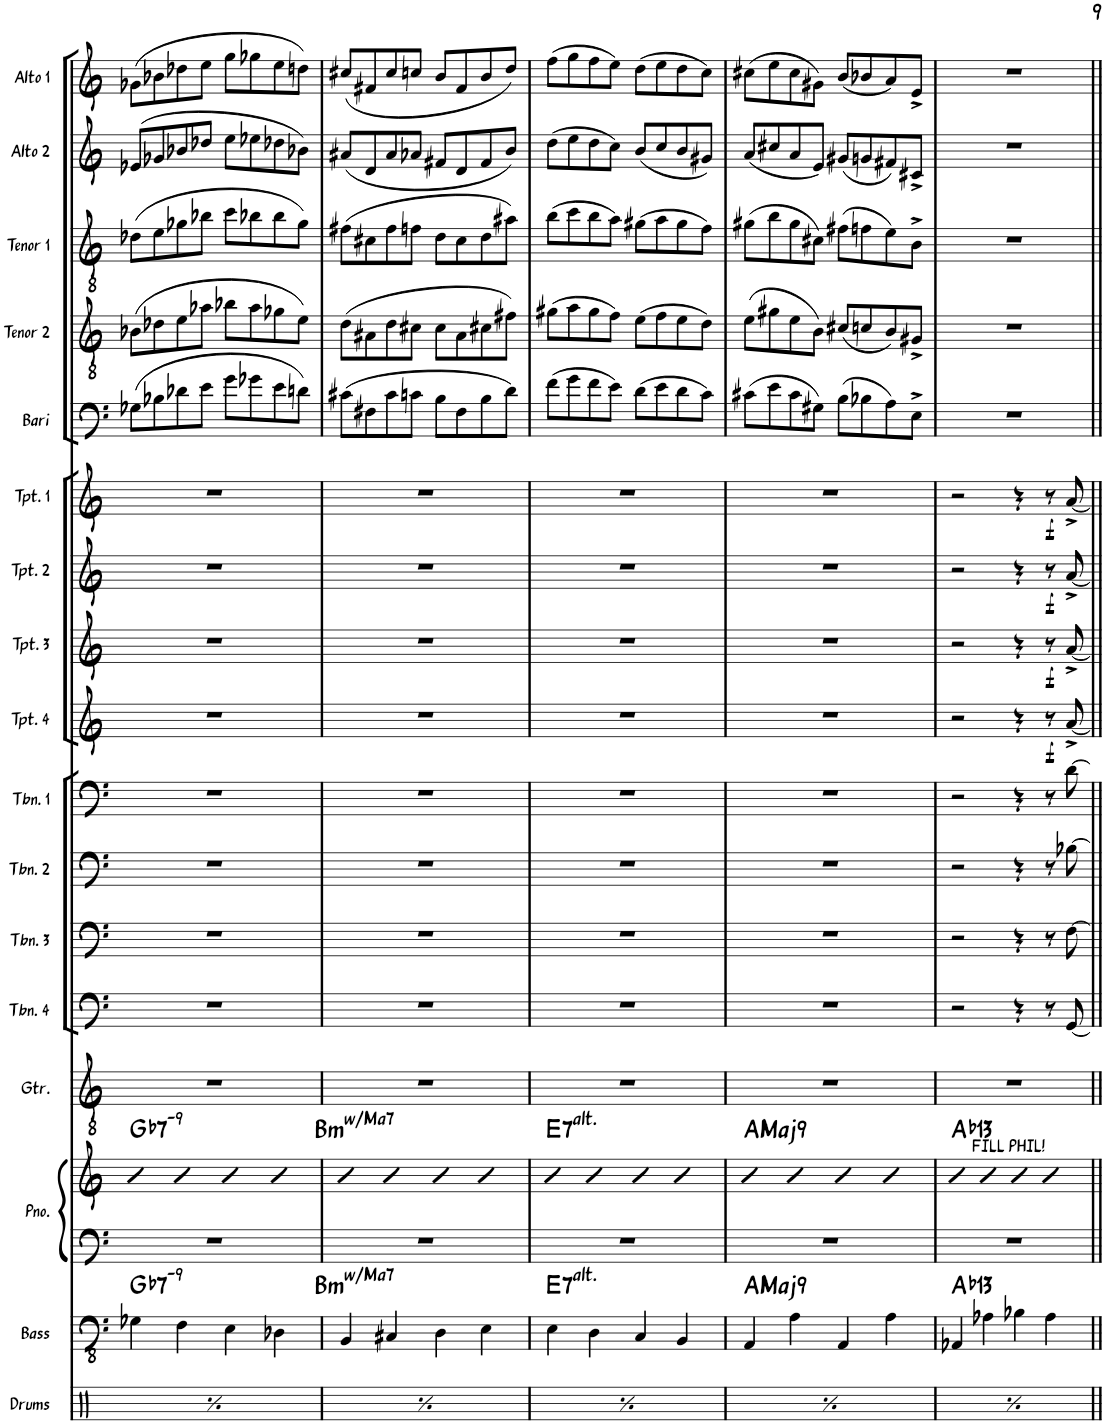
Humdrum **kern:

**kern	**kern	**harte	**kern	**kern	**harte	**kern	**kern	**kern	**kern	**kern	**kern	**dynam	**kern	**dynam	**kern	**dynam	**kern	**dynam	**kern	**kern	**kern	**kern	**kern
*part17	*part16	*part16	*part15	*part15	*part15	*part14	*part13	*part12	*part11	*part10	*part9	*part9	*part8	*part8	*part7	*part7	*part6	*part6	*part5	*part4	*part3	*part2	*part1
*staff18	*staff17	*	*staff16	*staff15	*	*staff14	*staff13	*staff12	*staff11	*staff10	*staff9	*staff9	*staff8	*staff8	*staff7	*staff7	*staff6	*staff6	*staff5	*staff4	*staff3	*staff2	*staff1
*I"Drums	*I"Bass	*	*I"Piano	*	*	*I"Guitar	*I"Trombone 4	*I"Trombone 3	*I"Trombone 2	*I"Trombone 1	*I"Trumpet 4	*	*I"Trumpet 3	*	*I"Trumpet 2	*	*I"Trumpet 1	*	*I"Bari Sax	*I"Tenor Sax 2	*I"Tenor Sax 1	*I"Alto Sax 2	*I"Alto Sax 1
*I'Drums	*I'Bass	*	*I'Pno.	*	*	*I'Gtr.	*I'Tbn. 4	*I'Tbn. 3	*I'Tbn. 2	*I'Tbn. 1	*I'Tpt. 4	*	*I'Tpt. 3	*	*I'Tpt. 2	*	*I'Tpt. 1	*	*I'Bari	*I'Tenor 2	*I'Tenor 1	*I'Alto 2	*I'Alto 1
!!LO:PB:g=z
*clefX	*clefFv4	*	*clefF4	*clefG2	*	*clefGv2	*clefF4	*clefF4	*clefF4	*clefF4	*clefG2	*	*clefG2	*	*clefG2	*	*clefG2	*	*clefF4	*clefGv2	*clefGv2	*clefG2	*clefG2
*	*	*	*	*	*	*	*	*	*	*	*Trd1c2	*	*Trd1c2	*	*Trd1c2	*	*Trd1c2	*	*Trd12c21	*Trd8c14	*Trd8c14	*Trd5c9	*Trd5c9
*k[]	*k[]	*	*k[]	*k[]	*	*k[]	*k[]	*k[]	*k[]	*k[]	*k[]	*	*k[]	*	*k[]	*	*k[]	*	*k[]	*k[]	*k[]	*k[]	*k[]
*M4/4	*M4/4	*	*M4/4	*M4/4	*	*M4/4	*M4/4	*M4/4	*M4/4	*M4/4	*M4/4	*	*M4/4	*	*M4/4	*	*M4/4	*	*M4/4	*M4/4	*M4/4	*M4/4	*M4/4
=34	=34	=34	=34	=34	=34	=34	=34	=34	=34	=34	=34	=34	=34	=34	=34	=34	=34	=34	=34	=34	=34	=34	=34
!	!	!LO:H:kt=7	!	!	!LO:H:kt=7	!	!	!	!	!	!	!	!	!	!	!	!	!	!	!	!	!	!
4Rdd/	4GG-X\	Gb:7(b9)	1r	4bn	Gb:7(b9)	1r	1r	1r	1r	1r	1r	.	1r	.	1r	.	1r	.	(8G-X\L	(8B-X\L	(8d-X\L	(8e-X/L	(8g-X\L
.	.	.	.	.	.	.	.	.	.	.	.	.	.	.	.	.	.	.	8B-X\	8d-X\	8e\	8g-X/	8b-X\
4Rdd/	4FF\	.	.	4b	.	.	.	.	.	.	.	.	.	.	.	.	.	.	8d-X\	8e\	8g-X\	8b-X/	8dd-X\
.	.	.	.	.	.	.	.	.	.	.	.	.	.	.	.	.	.	.	8e\J	8a-X\J	8b-X\J	8dd-X/J	8ee\J
4Rdd/	4EE\	.	.	4b	.	.	.	.	.	.	.	.	.	.	.	.	.	.	8g\L	8b-X\L	8cc\L	8ee\L	8gg\L
.	.	.	.	.	.	.	.	.	.	.	.	.	.	.	.	.	.	.	8g-X\	8a-\	8b-X\	8ee-X\	8gg-X\
4Rdd/	4DD-X\	.	.	4b	.	.	.	.	.	.	.	.	.	.	.	.	.	.	8e\	8g-X\	8b-\	8dd-X\	8ee\
.	.	.	.	.	.	.	.	.	.	.	.	.	.	.	.	.	.	.	8dn\J)	8e\J)	8g-\J)	8b-X\J)	8ddn\J)
=35	=35	=35	=35	=35	=35	=35	=35	=35	=35	=35	=35	=35	=35	=35	=35	=35	=35	=35	=35	=35	=35	=35	=35
!	!	!LO:H:kt=mMa7	!	!	!LO:H:kt=mMa7	!	!	!	!	!	!	!	!	!	!	!	!	!	!	!	!	!	!
4Rdd/	4BBB/	B:minmaj7	1r	4b	B:minmaj7	1r	1r	1r	1r	1r	1r	.	1r	.	1r	.	1r	.	(8c#X\L	(8d\L	(8f#X\L	(8a#X/L	(8cc#X/L
.	.	.	.	.	.	.	.	.	.	.	.	.	.	.	.	.	.	.	8F#X\	8A#X\	8c#X\	8d/	8f#X/
4Rdd/	4CC#X/	.	.	4b	.	.	.	.	.	.	.	.	.	.	.	.	.	.	8c#\	8d\	8f#\	8a#/	8cc#/
.	.	.	.	.	.	.	.	.	.	.	.	.	.	.	.	.	.	.	8cn\J	8c#X\J	8fn\J	8a-X/J	8ccn/J
4Rdd/	4DD\	.	.	4b	.	.	.	.	.	.	.	.	.	.	.	.	.	.	8B\L	8c#\L	8d\L	8f#X/L	8b/L
.	.	.	.	.	.	.	.	.	.	.	.	.	.	.	.	.	.	.	8F#\	8A#\	8c#\	8d/	8f#/
4Rdd/	4EE\	.	.	4b	.	.	.	.	.	.	.	.	.	.	.	.	.	.	8B\	8c#X\	8d\	8f#/	8b/
.	.	.	.	.	.	.	.	.	.	.	.	.	.	.	.	.	.	.	8d\J)	8f#X\J)	8a#X\J)	8b/J)	8dd/J)
=36	=36	=36	=36	=36	=36	=36	=36	=36	=36	=36	=36	=36	=36	=36	=36	=36	=36	=36	=36	=36	=36	=36	=36
!	!	!LO:H:kt=7	!	!	!LO:H:kt=7	!	!	!	!	!	!	!	!	!	!	!	!	!	!	!	!	!	!
4Rdd/	4EE\	E:7	1r	4b	E:7	1r	1r	1r	1r	1r	1r	.	1r	.	1r	.	1r	.	(8f\L	(8g#X\L	(8b\L	(8dd\L	(8ff\L
.	.	.	.	.	.	.	.	.	.	.	.	.	.	.	.	.	.	.	8g\	8a\	8cc\	8ee\	8gg\
4Rdd/	4DD\	.	.	4b	.	.	.	.	.	.	.	.	.	.	.	.	.	.	8f\	8g#\	8b\	8dd\	8ff\
.	.	.	.	.	.	.	.	.	.	.	.	.	.	.	.	.	.	.	8e\J)	8f\J)	8a\J)	8cc\J)	8ee\J)
4Rdd/	4CC/	.	.	4b	.	.	.	.	.	.	.	.	.	.	.	.	.	.	(8d\L	(8e\L	(8g#X\L	(8b/L	(8dd\L
.	.	.	.	.	.	.	.	.	.	.	.	.	.	.	.	.	.	.	8e\	8f\	8a\	8cc/	8ee\
4Rdd/	4BBB/	.	.	4b	.	.	.	.	.	.	.	.	.	.	.	.	.	.	8d\	8e\	8g#\	8b/	8dd\
.	.	.	.	.	.	.	.	.	.	.	.	.	.	.	.	.	.	.	8c\J)	8d\J)	8f\J)	8g#X/J)	8cc\J)
=37	=37	=37	=37	=37	=37	=37	=37	=37	=37	=37	=37	=37	=37	=37	=37	=37	=37	=37	=37	=37	=37	=37	=37
!	!	!LO:H:kt=Maj9	!	!	!LO:H:kt=Maj9	!	!	!	!	!	!	!	!	!	!	!	!	!	!	!	!	!	!
4Rdd/	4AAA/	A:maj9	1r	4b	A:maj9	1r	1r	1r	1r	1r	1r	.	1r	.	1r	.	1r	.	(8c#X\L	(8e\L	(8g#X\L	(8a/L	(8cc#X\L
.	.	.	.	.	.	.	.	.	.	.	.	.	.	.	.	.	.	.	8e\	8g#X\	8b\	8cc#X/	8ee\
4Rdd/	4AA\	.	.	4b	.	.	.	.	.	.	.	.	.	.	.	.	.	.	8c#\	8e\	8g#\	8a/	8cc#\
.	.	.	.	.	.	.	.	.	.	.	.	.	.	.	.	.	.	.	8G#X\J)	8B\J)	8c#X\J)	8e/J)	8g#X\J)
4Rdd/	4AAA/	.	.	4b	.	.	.	.	.	.	.	.	.	.	.	.	.	.	(8B\L	(8c#X/L	(8f#X\L	(8g#X/L	(8b/L
.	.	.	.	.	.	.	.	.	.	.	.	.	.	.	.	.	.	.	8B-X\	8cn/	8fn\	8gn/	8b-X/
4Rdd/	4AA\	.	.	4b	.	.	.	.	.	.	.	.	.	.	.	.	.	.	8A\)	8B/)	8e\)	8f#X/)	8a/)
.	.	.	.	.	.	.	.	.	.	.	.	.	.	.	.	.	.	.	8E^\J	8G#X^/J	8B^\J	8c#X^/J	8e^/J
=38	=38	=38	=38	=38	=38	=38	=38	=38	=38	=38	=38	=38	=38	=38	=38	=38	=38	=38	=38	=38	=38	=38	=38
!	!	!LO:H:kt=13	!	!LO:TX:a:t=FILL PHIL!	!LO:H:kt=13	!	!	!	!	!	!	!	!	!	!	!	!	!	!	!	!	!	!
4Rdd/	4AAA-X/	Ab:9(11,13)	1r	4bn	Ab:9(11,13)	1r	2r	2r	2r	2r	2r	.	2r	.	2r	.	2r	.	1r	1r	1r	1r	1r
4Rdd/	4AA-X\	.	.	4b	.	.	.	.	.	.	.	.	.	.	.	.	.	.	.	.	.	.	.
4Rdd/	4BB-X\	.	.	4b	.	.	4r	4r	4r	4r	4r	.	4r	.	4r	.	4r	.	.	.	.	.	.
!	!	!	!	!	!	!	!	!	!	!	!	!LO:DY:b	!	!LO:DY:b	!	!LO:DY:b	!	!LO:DY:b	!	!	!	!	!
4Rdd/	4AA-\	.	.	4b	.	.	8r	8r	8r	8r	8r	f	8r	f	8r	f	8r	f	.	.	.	.	.
.	.	.	.	.	.	.	[8GG/	[8F\	[8B-X\	[8d\	[8a^/	.	[8a^/	.	[8a^/	.	[8a^/	.	.	.	.	.	.
=||	=||	=||	=||	=||	=||	=||	=||	=||	=||	=||	=||	=||	=||	=||	=||	=||	=||	=||	=||	=||	=||	=||	=||
*-	*-	*-	*-	*-	*-	*-	*-	*-	*-	*-	*-	*-	*-	*-	*-	*-	*-	*-	*-	*-	*-	*-	*-
